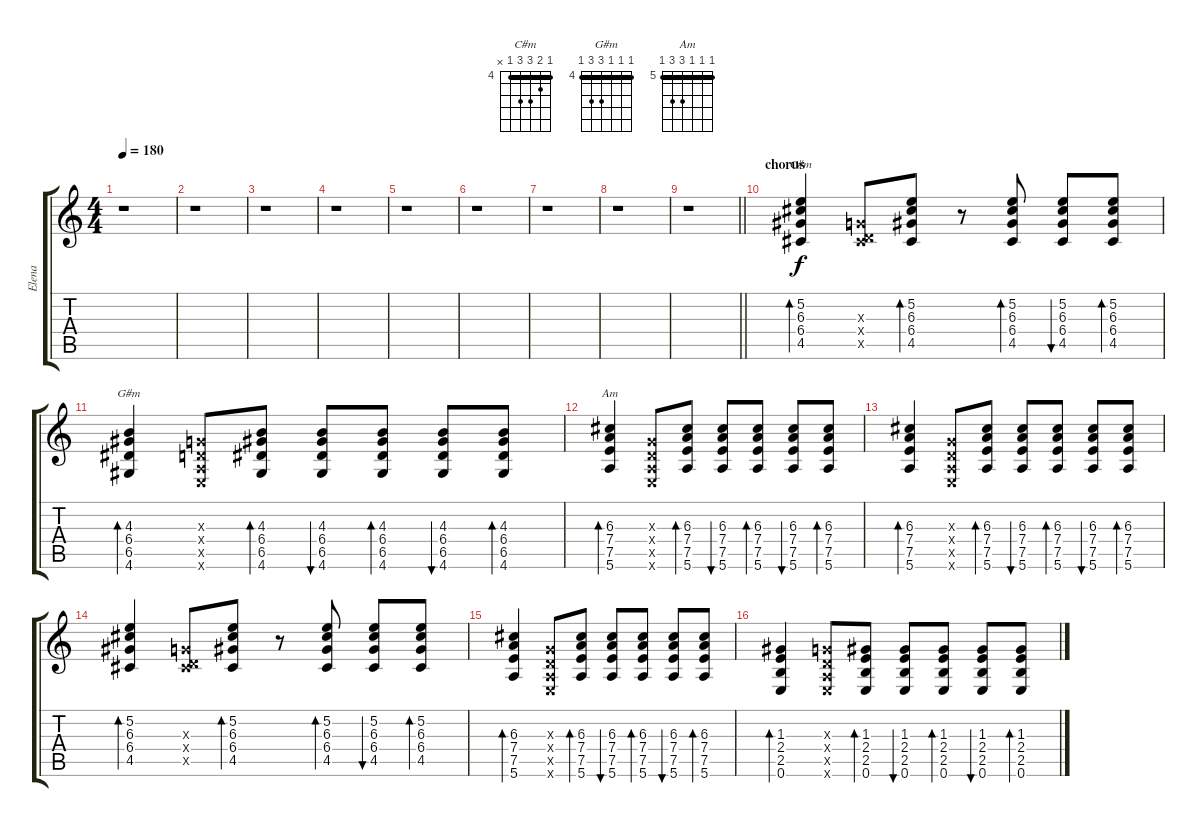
\track ("Elena" "Elena") {instrument acousticguitarsteel}
\staff {score tabs}
\tuning (E4 B3 G3 D3 A2 E2) {hide}
\chord ("C#m" 4 5 6 6 4 x) {firstfret 4 barre 4}
\chord ("G#m" 4 4 4 6 6 4) {firstfret 4 barre 4}
\chord ("Am" 5 5 5 7 7 5) {firstfret 5 barre 5}
\ts (4 4)
\tempo 180
\clef g2
\ks c
r.1{dy f} |
r.1 |
r.1 |
r.1 |
r.1 |
r.1 |
r.1 |
r.1 |
\barLineRight lightlight
r.1 |
\section ("" "chorus")
(5.2 6.3 6.4 4.5).4{bd 120 ch "C#m"} (0.3{x} 0.4{x} 4.5{x}).8 (5.2 6.3 6.4 4.5).8{bd 120} r.8 (5.2 6.3 6.4 4.5).8{bd 120} (5.2 6.3 6.4 4.5).8{bu 120} (5.2 6.3 6.4 4.5).8{bd 120} |
(4.3 6.4 6.5 4.6).4{bd 120 ch "G#m"} (0.3{x} 0.4{x} 0.5{x} 0.6{x}).8 (4.3 6.4 6.5 4.6).8{bd 120} (4.3 6.4 6.5 4.6).8{bu 120} (4.3 6.4 6.5 4.6).8{bd 120} (4.3 6.4 6.5 4.6).8{bu 120} (4.3 6.4 6.5 4.6).8{bd 120} |
(6.3 7.4 7.5 5.6).4{bd 120 ch "Am"} (0.3{x} 0.4{x} 0.5{x} 0.6{x}).8 (6.3 7.4 7.5 5.6).8{bd 120} (6.3 7.4 7.5 5.6).8{bu 120} (6.3 7.4 7.5 5.6).8{bd 120} (6.3 7.4 7.5 5.6).8{bu 120} (6.3 7.4 7.5 5.6).8{bd 120} |
(6.3 7.4 7.5 5.6).4{bd 120} (0.3{x} 0.4{x} 0.5{x} 0.6{x}).8 (6.3 7.4 7.5 5.6).8{bd 120} (6.3 7.4 7.5 5.6).8{bu 120} (6.3 7.4 7.5 5.6).8{bd 120} (6.3 7.4 7.5 5.6).8{bu 120} (6.3 7.4 7.5 5.6).8{bd 120} |
(5.2 6.3 6.4 4.5).4{bd 120} (0.3{x} 0.4{x} 4.5{x}).8 (5.2 6.3 6.4 4.5).8{bd 120} r.8 (5.2 6.3 6.4 4.5).8{bd 120} (5.2 6.3 6.4 4.5).8{bu 120} (5.2 6.3 6.4 4.5).8{bd 120} |
(6.3 7.4 7.5 5.6).4{bd 120} (0.3{x} 0.4{x} 0.5{x} 0.6{x}).8 (6.3 7.4 7.5 5.6).8{bd 120} (6.3 7.4 7.5 5.6).8{bu 120} (6.3 7.4 7.5 5.6).8{bd 120} (6.3 7.4 7.5 5.6).8{bu 120} (6.3 7.4 7.5 5.6).8{bd 120} |
(1.3 2.4 2.5 0.6).4{bd 120} (0.3{x} 0.4{x} 0.5{x} 0.6{x}).8 (1.3 2.4 2.5 0.6).8{bd 120} (1.3 2.4 2.5 0.6).8{bu 120} (1.3 2.4 2.5 0.6).8{bd 120} (1.3 2.4 2.5 0.6).8{bu 120} (1.3 2.4 2.5 0.6).8{bd 120}
